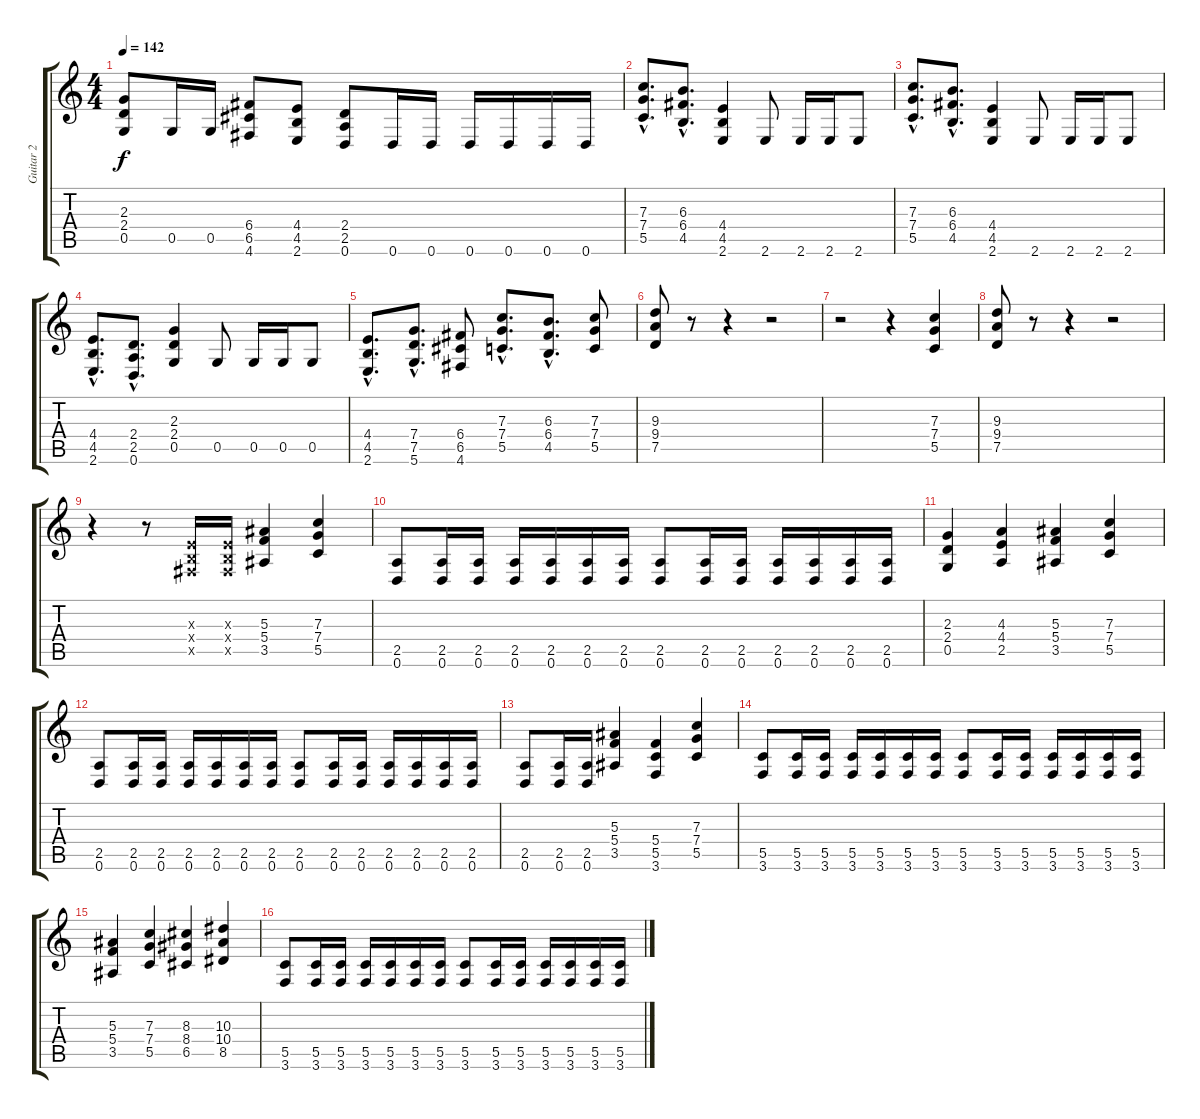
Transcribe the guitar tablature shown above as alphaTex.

\track ("Guitar 2" "Guitar 2") {instrument distortionguitar}
\staff {score tabs}
\tuning (D4 A3 F3 C3 G2 D2) {hide}
\ts (4 4)
\tempo 142
\clef g2
\ks c
(2.3 2.4 0.5).8{dy f} 0.5.16 0.5.16 (6.4 6.5 4.6).8 (4.4 4.5 2.6).8 (2.4 2.5 0.6).8 0.6.16 0.6.16 0.6.16 0.6.16 0.6.16 0.6.16 |
(7.3{hac} 7.4{hac} 5.5{hac}).8{d} (6.3{hac} 6.4{hac} 4.5{hac}).8{d} (4.4 4.5 2.6).4 2.6.8 2.6.16 2.6.16 2.6.8 |
(7.3{hac} 7.4{hac} 5.5{hac}).8{d} (6.3{hac} 6.4{hac} 4.5{hac}).8{d} (4.4 4.5 2.6).4 2.6.8 2.6.16 2.6.16 2.6.8 |
(4.4{hac} 4.5{hac} 2.6{hac}).8{d} (2.4{hac} 2.5{hac} 0.6{hac}).8{d} (2.3 2.4 0.5).4 0.5.8 0.5.16 0.5.16 0.5.8 |
(4.4{hac} 4.5{hac} 2.6{hac}).8{d} (7.4{hac} 7.5{hac} 5.6{hac}).8{d} (6.4 6.5 4.6).8 (7.3{hac} 7.4{hac} 5.5{hac}).8{d} (6.3{hac} 6.4{hac} 4.5{hac}).8{d} (7.3 7.4 5.5).8 |
(9.3 9.4 7.5).8 r.8 r.4 r.2 |
r.2 r.4 (7.3 7.4 5.5).4 |
(9.3 9.4 7.5).8 r.8 r.4 r.2 |
r.4 r.8 (-1.3{x} -1.4{x} -1.5{x}).16 (-1.3{x} -1.4{x} -1.5{x}).16 (5.3 5.4 3.5).4 (7.3 7.4 5.5).4 |
(2.5 0.6).8 (2.5 0.6).16 (2.5 0.6).16 (2.5 0.6).16 (2.5 0.6).16 (2.5 0.6).16 (2.5 0.6).16 (2.5 0.6).8 (2.5 0.6).16 (2.5 0.6).16 (2.5 0.6).16 (2.5 0.6).16 (2.5 0.6).16 (2.5 0.6).16 |
(2.3 2.4 0.5).4 (4.3 4.4 2.5).4 (5.3 5.4 3.5).4 (7.3 7.4 5.5).4 |
(2.5 0.6).8 (2.5 0.6).16 (2.5 0.6).16 (2.5 0.6).16 (2.5 0.6).16 (2.5 0.6).16 (2.5 0.6).16 (2.5 0.6).8 (2.5 0.6).16 (2.5 0.6).16 (2.5 0.6).16 (2.5 0.6).16 (2.5 0.6).16 (2.5 0.6).16 |
(2.5 0.6).8 (2.5 0.6).16 (2.5 0.6).16 (5.3 5.4 3.5).4 (5.4 5.5 3.6).4 (7.3 7.4 5.5).4 |
(5.5 3.6).8 (5.5 3.6).16 (5.5 3.6).16 (5.5 3.6).16 (5.5 3.6).16 (5.5 3.6).16 (5.5 3.6).16 (5.5 3.6).8 (5.5 3.6).16 (5.5 3.6).16 (5.5 3.6).16 (5.5 3.6).16 (5.5 3.6).16 (5.5 3.6).16 |
(5.3 5.4 3.5).4 (7.3 7.4 5.5).4 (8.3 8.4 6.5).4 (10.3 10.4 8.5).4 |
(5.5 3.6).8 (5.5 3.6).16 (5.5 3.6).16 (5.5 3.6).16 (5.5 3.6).16 (5.5 3.6).16 (5.5 3.6).16 (5.5 3.6).8 (5.5 3.6).16 (5.5 3.6).16 (5.5 3.6).16 (5.5 3.6).16 (5.5 3.6).16 (5.5 3.6).16
